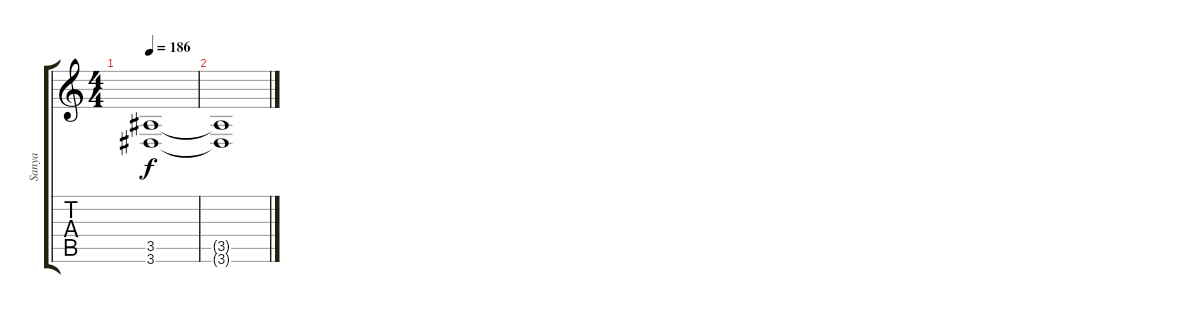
\track ("Sanya" "Sanya") {instrument overdrivenguitar}
\staff {score tabs}
\tuning (D4 A3 F3 C3 G2 C2) {hide}
\ts (4 4)
\tempo 186
\clef g2
\ks c
(3.5 3.6).1{dy f} |
(3.5{t} 3.6{t}).1
